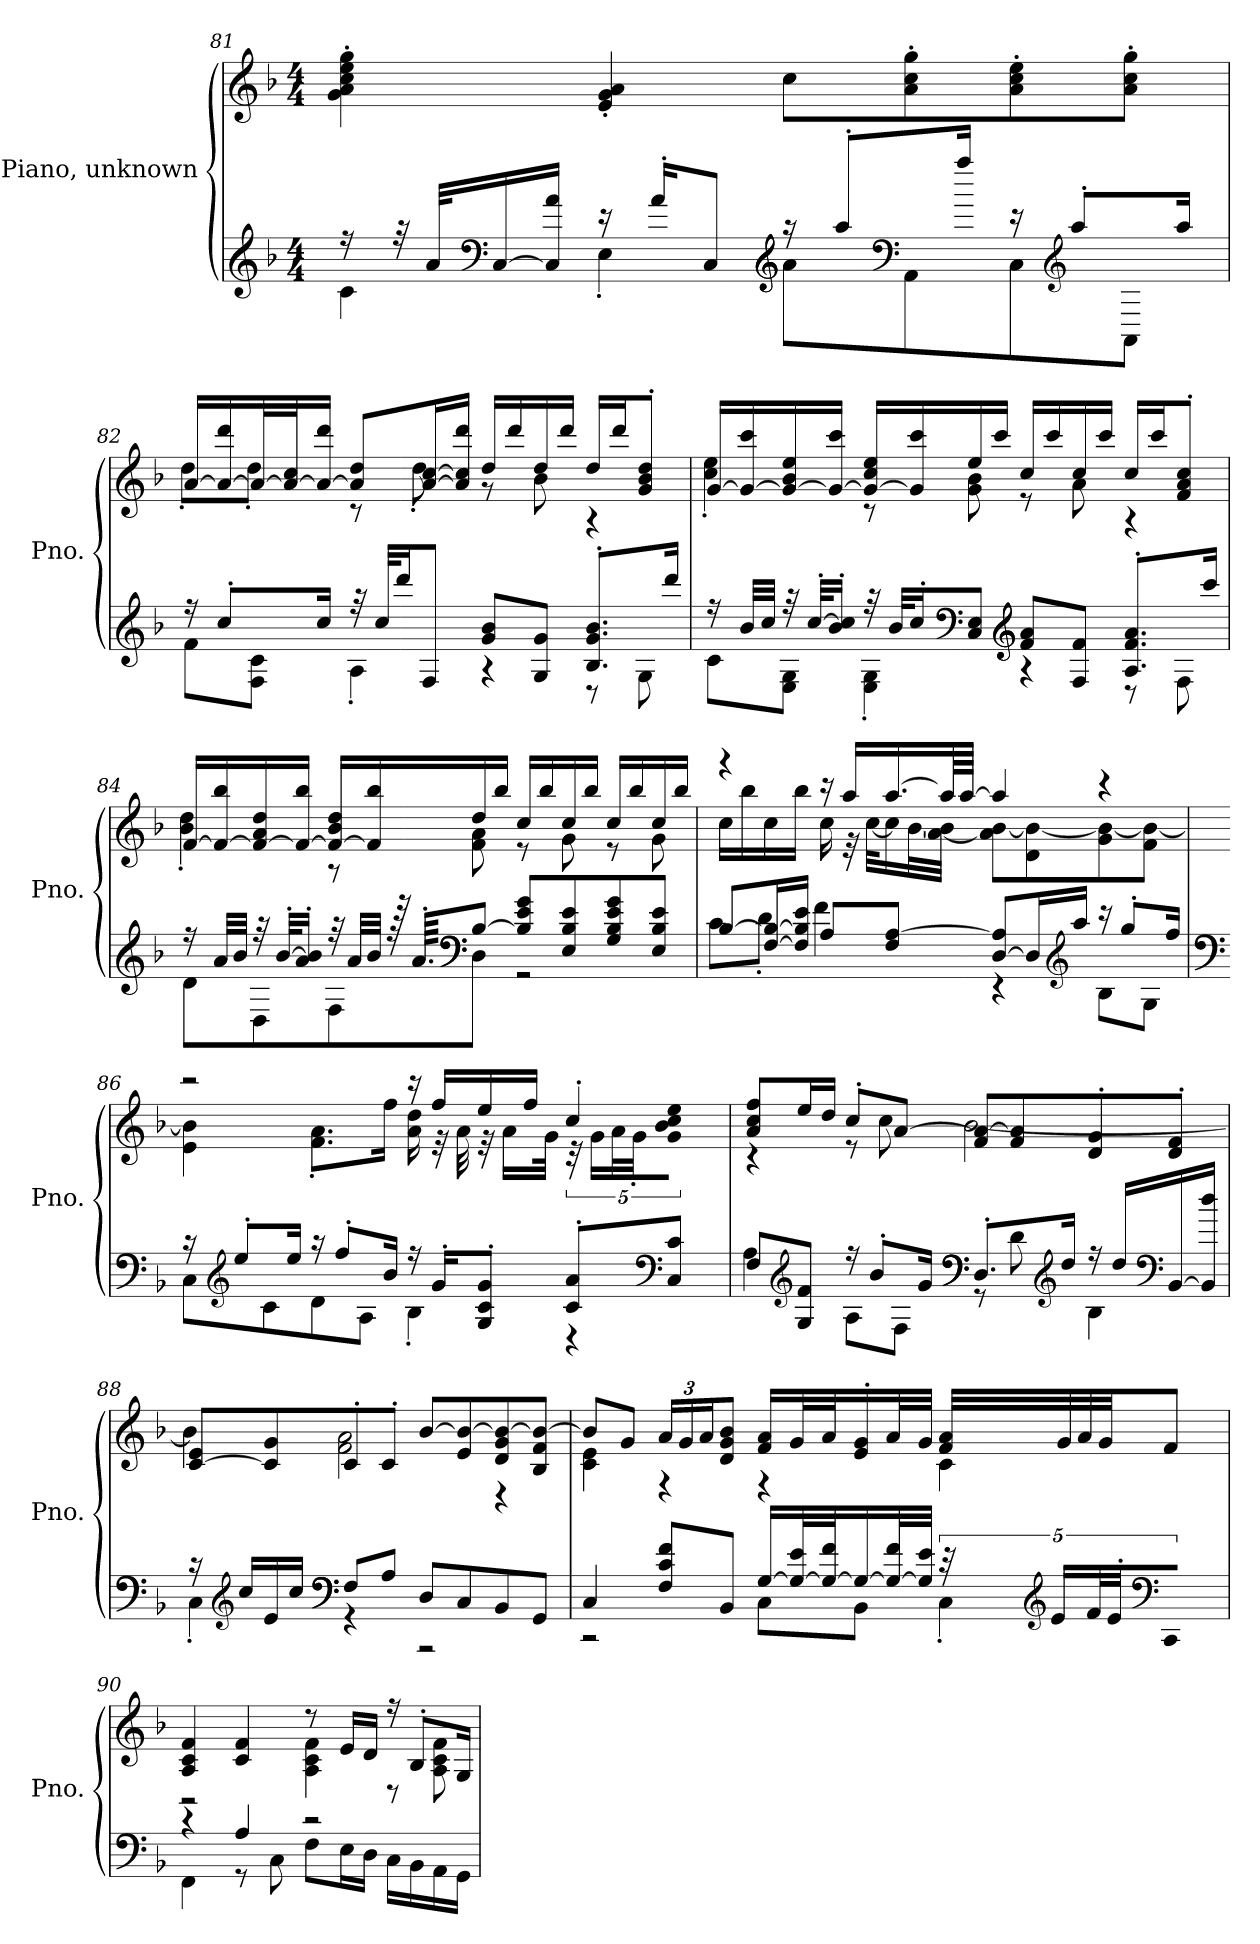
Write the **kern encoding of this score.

**kern	**kern
*part1	*part1
*staff2	*staff1
*I"Piano, unknown	*
*I'Pno.	*
!!LO:LB:g=z
*clefG2	*clefG2
*k[b-]	*k[b-]
*M4/4	*M4/4
=81	=81
*^	*
16r	4c\	4g\' 4a\' 4cc\' 4ee\' 4gg\'
32r	.	.
32a/KLL	.	.
*clefF4	*	*
[16C/	.	.
16C/] 16a/JJ	.	.
16r	4E'\	4e/' 4g/' 4a/'
16a'/KL	.	.
8C/J	.	.
*clefG2	*	*
16r	8a\L	8cc\L
8aa'/L	.	.
*clefF4	*	*
.	8AA\	8a\' 8cc\' 8gg\'
16aa/Jk	.	.
16r	8C\	8a\' 8cc\' 8ee\'
*clefG2	*	*
8aa'/L	.	.
.	8AA\J	8a\' 8cc\' 8gg\'J
16aa/Jk	.	.
!!LO:LB:g=z
=82	=82	=82
*	*	*^
16r	8f\L	[16a/LL	8dd'\L
8cc'/L	.	16a/_ 16ddd/	.
.	8F\ 8c\J	32a/L_	8dd'\J
.	.	32a/_ 32cc/J	.
16cc/Jk	.	16a/_ 16ddd/JJ	.
32r	4A'\	8a/] 8dd/L	8r
32cc/KLL	.	.	.
16ddd/J	.	.	.
8F/J	.	[16a/ [16cc/L	8dd'\
.	.	16a/] 16cc/] 16ddd/JJ	.
8g/ 8b-/L	4r	16dd/LL	8r
.	.	16ddd/	.
8G/ 8g/J	.	16dd/	8b-\
.	.	16ddd/JJ	.
8.B-/' 8.g/' 8.b-/'L	8r	16dd/LL	4r
.	.	16ddd/J	.
.	8G\	8g/' 8b-/' 8dd/'J	.
16ddd/Jk	.	.	.
!!LO:LB:g=z	!!
=83	=83	=83	=83
16r	8c\L	[16g/LL	4cc\' 4ee\'
32b-/LLL	.	16g/_ 16ccc/	.
32cc/JJJ	.	.	.
32r	8E\ 8G\J	16g/_ 16b-/ 16ee/	.
[32cc'/KLL	.	.	.
16b-/' 16cc/]'JJ	.	16g/_ 16ccc/JJ	.
32r	4E\' 4G\'	16g/_ 16cc/ 16ee/LL	8r
32b-/KLL	.	.	.
16cc'/J	.	16g/] 16ccc/	.
*clefF4	*	*	*
8C/ 8E/J	.	16ee/	8g\ 8b-\
.	.	16ccc/JJ	.
*clefG2	*	*	*
8f/ 8a/L	4r	16cc/LL	8r
.	.	16ccc/	.
8F/ 8f/J	.	16cc/	8a\
.	.	16ccc/JJ	.
8.A/' 8.f/' 8.a/'L	8r	16cc/LL	4r
.	.	16ccc/J	.
.	8F\	8f/' 8a/' 8cc/'J	.
16ccc/Jk	.	.	.
!!LO:LB:g=z	!!
=84	=84	=84	=84
16r	8d\L	[16f/LL	4b-\' 4dd\'
32a/LLL	.	16f/_ 16bb-/	.
32b-/JJJ	.	.	.
32r	8D\	16f/_ 16a/ 16dd/	.
[32b-'/KLL	.	.	.
16a/' 16b-/]'JJ	.	16f/_ 16bb-/JJ	.
32r	8F\	16f/_ 16b-/ 16dd/LL	8r
32a/LLL	.	.	.
32b-/JJJ	.	16f/] 16bb-/	.
128r	.	.	.
64.a'/KKKL	.	.	.
*clefF4	*	*	*
[8B-/J	8D\J	16dd/	8f\ 8a\
.	.	16bb-/JJ	.
8B-/] 8e/ 8g/L	2r	16cc/LL	8r
.	.	16bb-/	.
8E/ 8B-/ 8e/	.	16cc/	8g\
.	.	16bb-/JJ	.
8G/ 8B-/ 8e/ 8g/	.	16cc/LL	8r
.	.	16bb-/	.
8E/ 8B-/ 8e/J	.	16cc/	8g\
.	.	16bb-/JJ	.
!!LO:PB:g=z	!!
=85	=85	=85	=85
[8B-/L	8c\L	4r	16cc\LL
.	.	.	16bb-\
[16F/ 16B-/_L	8d'\J	.	16cc\
16F/] 16B-/] 16e/JJ	.	.	16bb-\JJ
8A/L	4f\	16r	16cc\
.	.	16aa/LL	32r
.	.	.	[32cc\KLL
8F/ [8A/J	.	[16.aa/	16cc\]
.	.	.	[32b-\L
.	.	64aa/LL]	[32a\ 32b-\]JJJ
.	.	[64aa/JJJJ	.
[8D/ 8A/]L	4r	4aa/]	8a\] [8b-\L
16D/L]	.	.	8d\ 8b-\_
*clefG2	*	*	*
16aa/JJ	.	.	.
16r	8B-\L	4r	8g\ 8b-\_
8gg'/L	.	.	.
.	8G\J	.	8f\ 8b-\_J
16ff/Jk	.	.	.
!!LO:LB:g=z	!!
=86	=86	=86	=86
*clefF4	*	*	*
16r	8C\L	2r	4e\ 4b-\]
*clefG2	*	*	*
8ee'/L	.	.	.
.	8c\	.	.
16ee/Jk	.	.	.
16r	8d\	.	8.f\' 8.a\'L
8ff'/L	.	.	.
.	8A\J	.	.
16b-/Jk	.	.	16ff\Jk
16r	4B-'\	16r	16a\ 16dd\
16g'/KL	.	16ff/LL	32r
.	.	.	32a\
8G/' 8c/' 8g/'J	.	16ee/	32r
.	.	.	16a\LL
.	.	16ff/JJ	.
.	.	.	32g\JJk
8c/' 8a/'L	4r	4cc'/	40r
.	.	.	20g\LL
.	.	.	40a\L
.	.	.	40g'\JJ
*clefF4	*	*	*
8C/ 8c/J	.	.	8g\ 8b-\ 8cc\ 8ee\J
=87	=87	=87	=87
8F/L	4A\	8a/ 8cc/ 8ff/L	4r
*clefG2	*	*	*
8G/ 8f/J	.	16ee/L	.
.	.	16dd/JJ	.
16r	8A\L	8cc'/L	8r
8b-'/L	.	.	.
.	8F\J	[8a/J	8cc\
16g/Jk	.	.	.
*clefF4	*	*	*
8.D'/L	8r	8f/ 8a/_L	[2b-\
.	8d\	8f/ 8a/]	.
*clefG2	*	*	*
16dd/Jk	.	.	.
16r	4B-\	8d/' 8g/'	.
16dd/LL	.	.	.
*clefF4	*	*	*
[16BB-/	.	8d/' 8f/'J	.
16BB-/] 16dd/JJ	.	.	.
!!LO:LB:g=z	!!
=88	=88	=88	=88
16r	4C'\	[8c/ 8e/L	4b-\]
*clefG2	*	*	*
16cc/LL	.	.	.
16e/	.	8c/] 8g/	.
16cc/JJ	.	.	.
*clefF4	*	*	*
8F/L	4r	8c'/	2f\ 2a\
8A/J	.	8c'/J	.
8D/L	2r	[8b-/L	.
8C/	.	8e/ 8b-/_	.
8BB-/	.	8d/ 8g/ 8b-/_	4r
8GG/J	.	8B-/ 8f/ 8b-/_J	.
=89	=89	=89	=89
4C/	2r	8b-/L]	4c\ 4e\
.	.	8g/J	.
*	*	*Xbrackettup	*
8F/ 8c/ 8f/L	.	24a/LL	4r
.	.	24g/	.
.	.	24a/J	.
8BB-/J	.	8d/ 8g/ 8b-/J	.
[16G/LL	8C\L	16f/ 16a/LL	4r
32G/_ 32e/L	.	32g/L	.
32G/_ 32f/J	.	32a/J	.
16G/_	8BB-\J	16e/' 16g/'	.
32G/_ 32f/L	.	32a/L	.
32G/] 32e/JJJ	.	32g/JJJ	.
40r	4C'\	32f/ 32a/LLL	4c\
*clefG2	*	*	*
20e/LL	.	.	.
.	.	32g/	.
.	.	32a/	.
40f/L	.	.	.
.	.	32g/JJ	.
40e'/JJ	.	.	.
*clefF4	*	*	*
8CC/J	.	8f/J	.
!!LO:LB:g=z	!!
=90	=90	=90	=90
4r	4FF\	4A/ 4c/ 4f/	2r
4A/	8r	4c/ 4f/	.
.	8C\	.	.
2r	8F\L	8r	4A\ 4c\ 4f\
.	16E\L	16e/LL	.
.	16D\JJ	16d/JJ	.
.	16C\LL	16r	8r
.	16BB-\	8B-'/L	.
.	16AA\	.	8A\ 8c\ 8f\
.	16GG\JJ	16G/Jk	.
*v	*v	*	*
*	*v	*v
=	=
*-	*-
